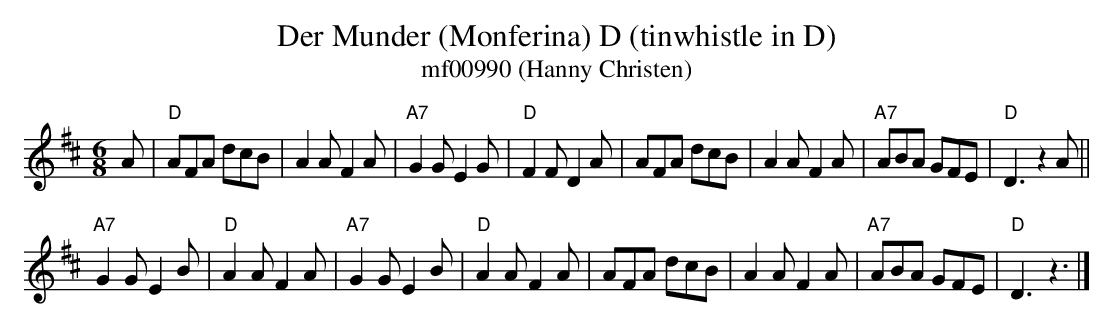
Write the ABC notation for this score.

X:1
T:Der Munder (Monferina) D (tinwhistle in D)
T:mf00990 (Hanny Christen)
M:6/8
L:1/8
K:D%%MIDI gchordon
A | "D"AFA dcB | A2A F2A | "A7"G2G E2G | "D"F2F D2A | AFA dcB | A2A F2A | "A7"ABA GFE | "D"D3z2A ||
"A7"G2G E2B | "D"A2A F2A | "A7"G2G E2B | "D"A2A F2A | AFA dcB | A2A F2A | "A7"ABA GFE | "D"D3z3 |]
